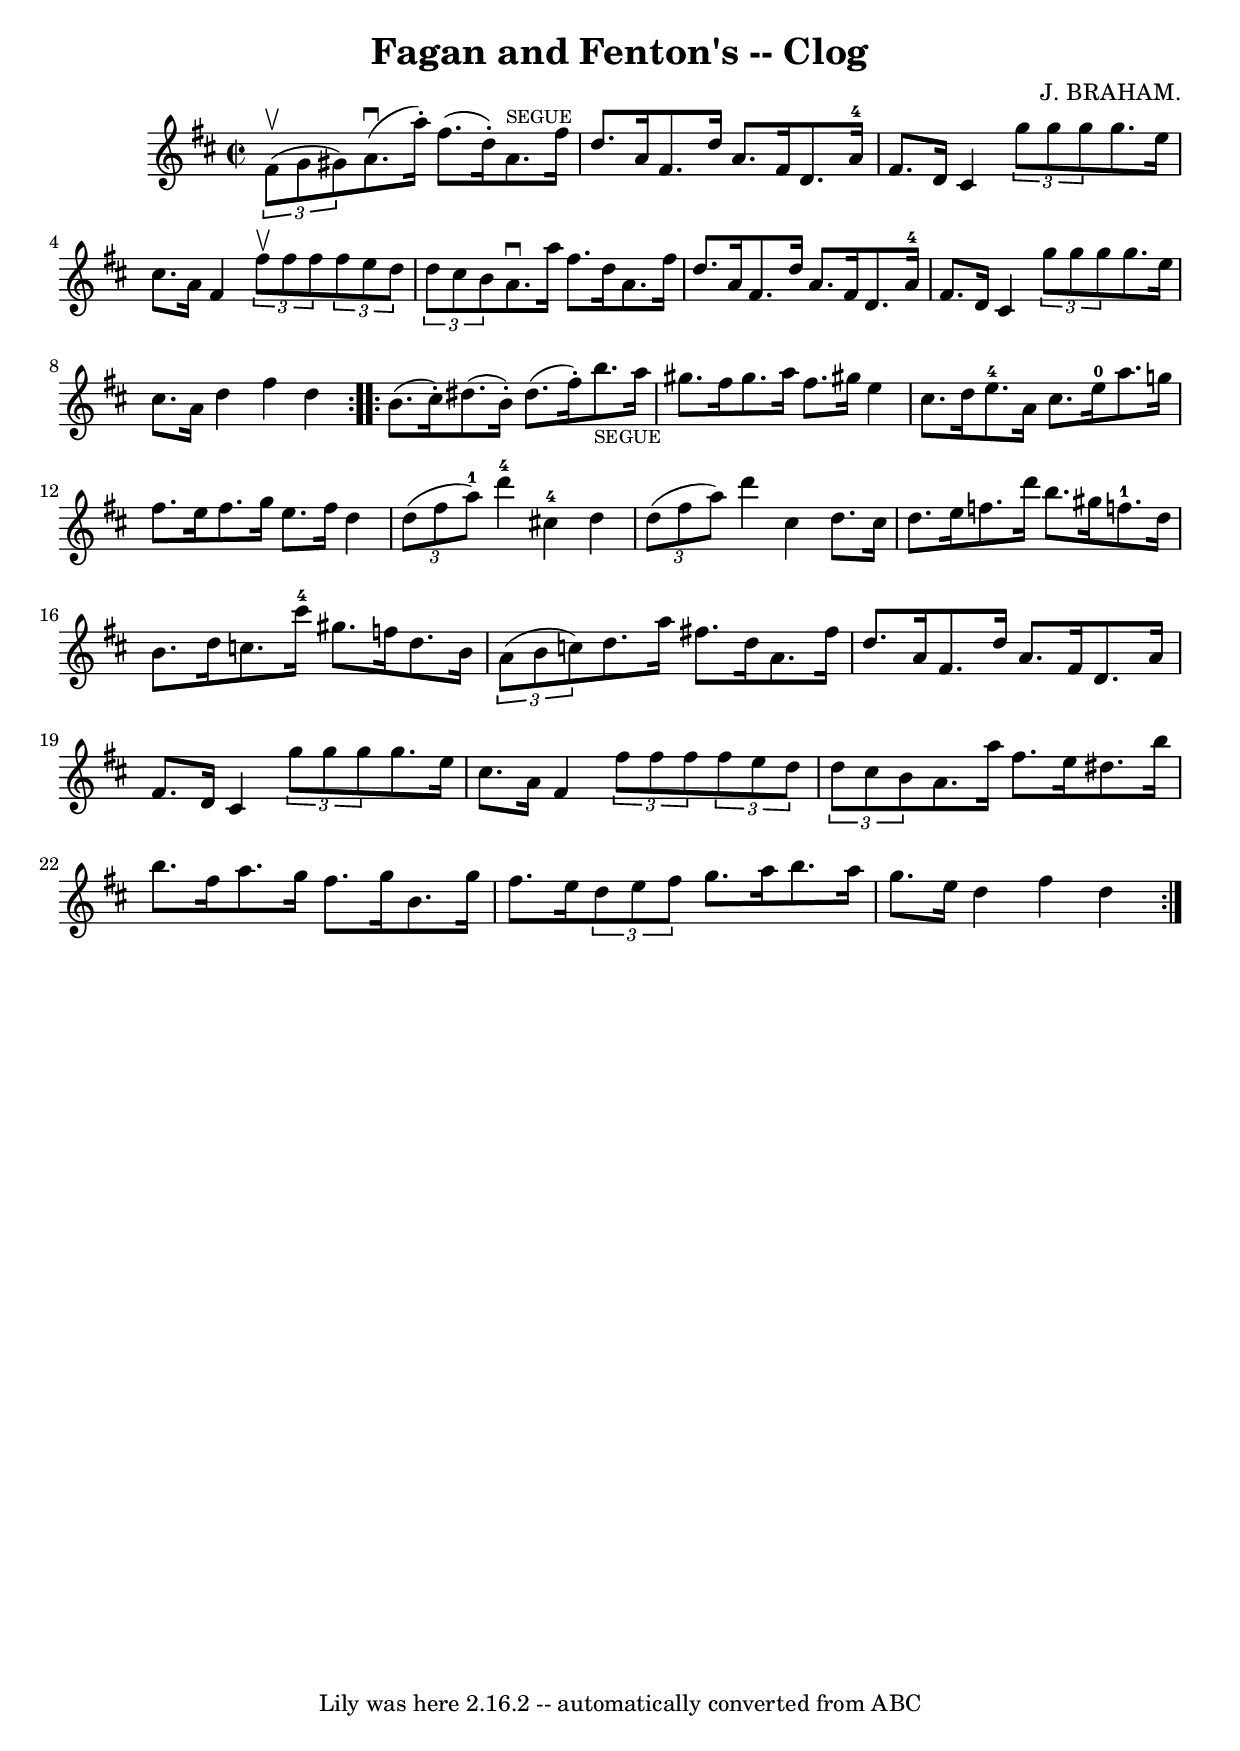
\version "2.16.2"
\include "Mammoth.ily"
\header {
  %% book = "Ryan's Mammoth Collection"
  composer = "J. BRAHAM."
  crossRefNumber = "1"
  footnotes = "\\\\160 955"
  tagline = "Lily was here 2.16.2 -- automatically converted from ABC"
  title = "Fagan and Fenton's -- Clog"

}
voicedefault =  {



  \repeat volta 2 {

    \override Staff.TimeSignature #'style = #'C
    \time 2/2 
    \key d \major
    \times 2/3 { fis'8^\upbow(g'8 gis'8) 
	       }   
    |
    a'8.^\downbow(a''16 -.) fis''8. (d''16 -.) a'8.^\segue fis''16 d''8. a'16    |
    fis'8. d''16 a'8.    
    fis'16 d'8. a'16-4 fis'8. d'16    |
    cis'4    
    \times 2/3 { g''8 g''8 g''8  
	       } g''8. e''16 cis''8. a'16    
    |
    fis'4    \times 2/3 { fis''8^\upbow fis''8 fis''8  
			}   
    \times 2/3 { fis''8 e''8 d''8  
	       }   \times 2/3 { d''8 cis''8 b'8 
				
			      }   |
    a'8.^\downbow a''16 fis''8. d''16 a'8. fis''16 
    d''8. a'16    |
    fis'8. d''16 a'8. fis'16 d'8.    
    a'16-4 fis'8. d'16    |
    cis'4    \times 2/3 { g''8 g''8   
			  g''8  
			} g''8. e''16 cis''8. a'16    |
    d''4 fis''4    
    d''4  
  }     
  \repeat volta 2 {
    b'8. (cis''16 -.) |
    dis''8. (
    b'16 -.) dis''8. (fis''16 -.) b''8._\segue a''16 gis''8.    
    fis''16    |
    gis''8. a''16 fis''8. gis''!16 e''4    
    cis''8. d''16    |
    e''8.-4 a'16 cis''8. e''16-0   
    a''8. g''!16 fis''8. e''16    |
    fis''8. g''16 e''8.    
    fis''16 d''4    \times 2/3 { d''8 (fis''8 a''8-1) 
			       }   |
    
    d'''4-4 cis''!4-4 d''4    \times 2/3 { d''8 (fis''8 a''8 
					   ) 
					 }   |
    d'''4 cis''4 d''8. cis''16 d''8. e''16    
    |
    f''8. d'''16 b''8. gis''16 f''!8.-1 d''16    
    b'8. d''16    |
    c''8. cis'''16-4 gis''8. f''16 d''8.  
    b'16    \times 2/3 { a'8 (b'8 c''!8) 
		       }   |
    d''8.    
    a''16 fis''!8. d''16 a'8. fis''16 d''8. a'16    |
    
    fis'8. d''16 a'8. fis'16 d'8. a'16 fis'8. d'16    |
    
    cis'4    \times 2/3 { g''8 g''8 g''8  
			} g''8. e''16 cis''8.   
    a'16    |
    fis'4    \times 2/3 { fis''8 fis''8 fis''8  
			}   
    \times 2/3 { fis''8 e''8 d''8  
	       }   \times 2/3 { d''8 cis''8 b'8 
				
			      }   |
    a'8. a''16 fis''8. e''16 dis''8. b''16    
    b''8. fis''16    |
    a''8. g''16 fis''8. g''16 b'8.    
    g''16 fis''8. e''16    |
    \times 2/3 { d''8 e''8 fis''8  

	       } g''8. a''16 b''8. a''16 g''8. e''16    |
    d''4    
    fis''4 d''4  
  }   

}

\score{
  <<

    \context Staff="default"
    {
      \voicedefault 
      
    }

  >>
  \layout {
    
  }
  \midi {
  }

}
